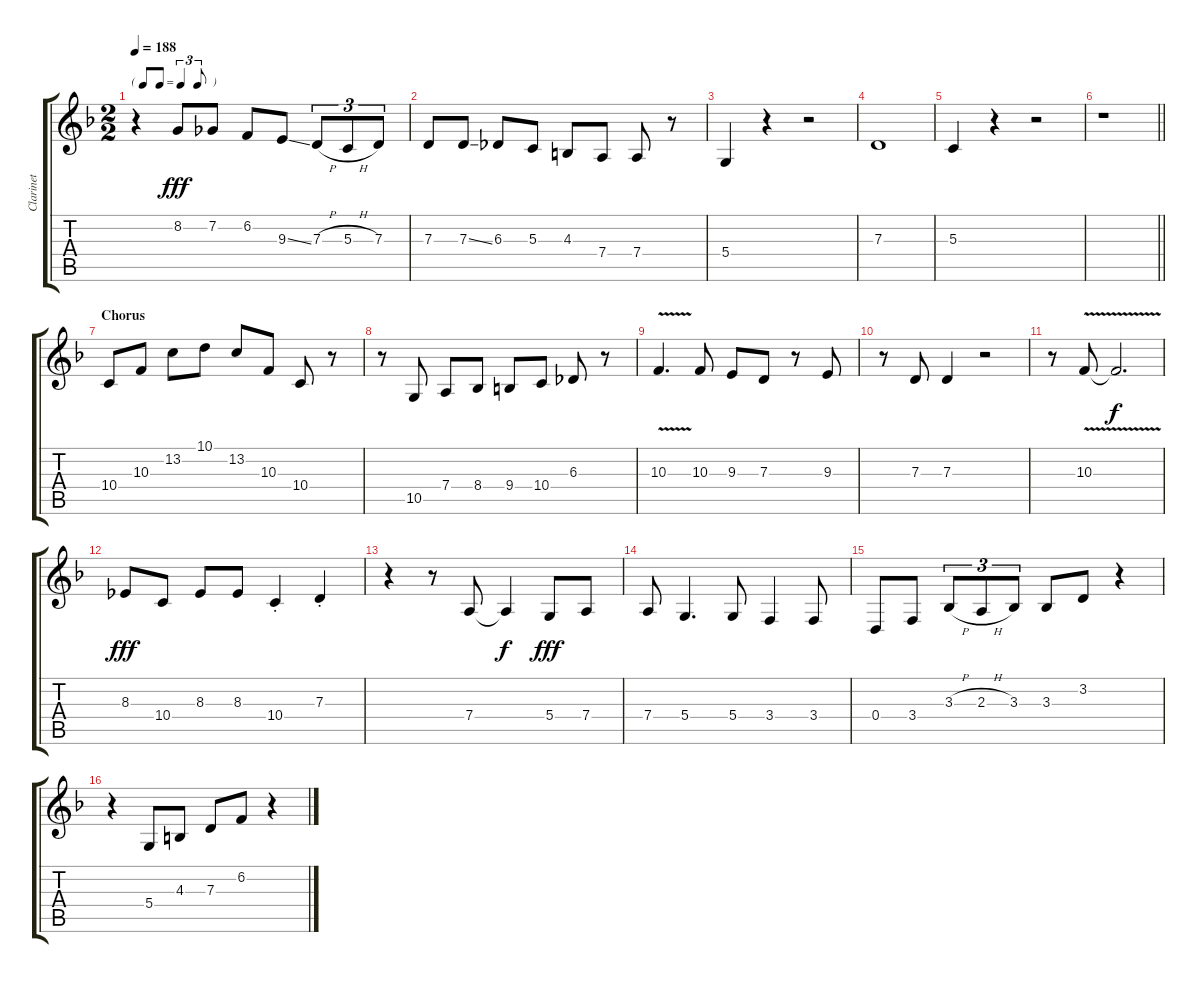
\track ("Clarinet" "Clarinet") {instrument clarinet}
\staff {score tabs}
\tuning (E4 B3 G3 D3 A2 E2) {hide}
\ts (2 2)
\tf triplet8th
\tempo 188
\clef g2
\ks f
r.4{dy fff} 8.2.8 7.2.8 6.2.8 9.3{ss}.8 7.3{h}.8{tu (3 2)} 5.3{h}.8{tu (3 2)} 7.3.8{tu (3 2)} |
7.3.8 7.3{ss}.8 6.3.8 5.3.8 4.3.8 7.4.8 7.4.8 r.8 |
5.4.4 r.4 r.2 |
7.3.1 |
5.3.4 r.4 r.2 |
\barLineRight lightlight
r.1 |
\section ("" "Chorus")
10.4.8 10.3.8 13.2.8 10.1.8 13.2.8 10.3.8 10.4.8 r.8 |
r.8 10.5.8 7.4.8 8.4.8 9.4.8 10.4.8 6.3.8 r.8 |
10.3{v}.4{d} 10.3.8 9.3.8 7.3.8 r.8 9.3.8 |
r.8 7.3.8 7.3.4 r.2 |
r.8 10.3{v}.8 10.3{t}.2{d dy f} |
8.3.8{dy fff} 10.4.8 8.3.8 8.3.8 10.4{st}.4 7.3{st}.4 |
r.4 r.8 7.4.8 7.4{t}.4{dy f} 5.4.8{dy fff} 7.4.8 |
7.4.8 5.4.4{d} 5.4.8 3.4.4 3.4.8 |
0.4.8 3.4.8 3.3{h}.8{tu (3 2)} 2.3{h}.8{tu (3 2)} 3.3.8{tu (3 2)} 3.3.8 3.2.8 r.4 |
r.4 5.4.8 4.3.8 7.3.8 6.2.8 r.4
